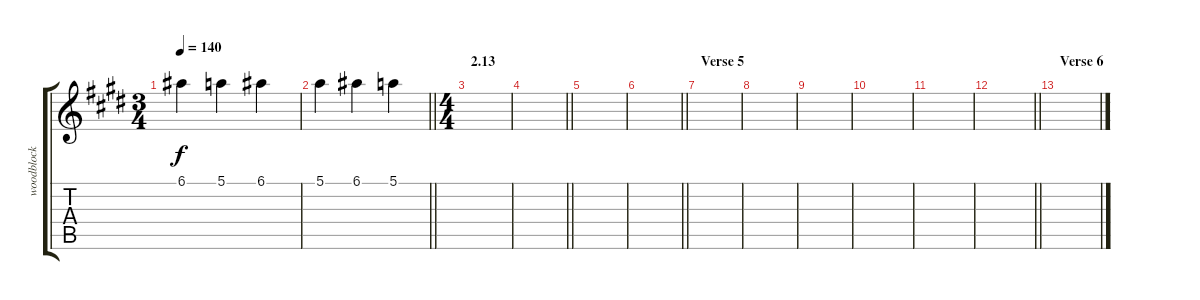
\track ("woodblock" "woodblock") {instrument woodblock}
\staff {score tabs}
\tuning (E5 B4 G4 D4 A3 E3) {hide}
\ts (3 4)
\tempo 140
\clef g2
\ks e
6.1.4{dy f} 5.1.4 6.1.4 |
\barLineRight lightlight
5.1.4 6.1.4 5.1.4 |
\ts (4 4)
\section ("" "2.13")
|
\barLineRight lightlight
|
|
\barLineRight lightlight
|
\section ("" "Verse 5")
|
|
|
|
|
\barLineRight lightlight
|
\section ("" "Verse 6")
